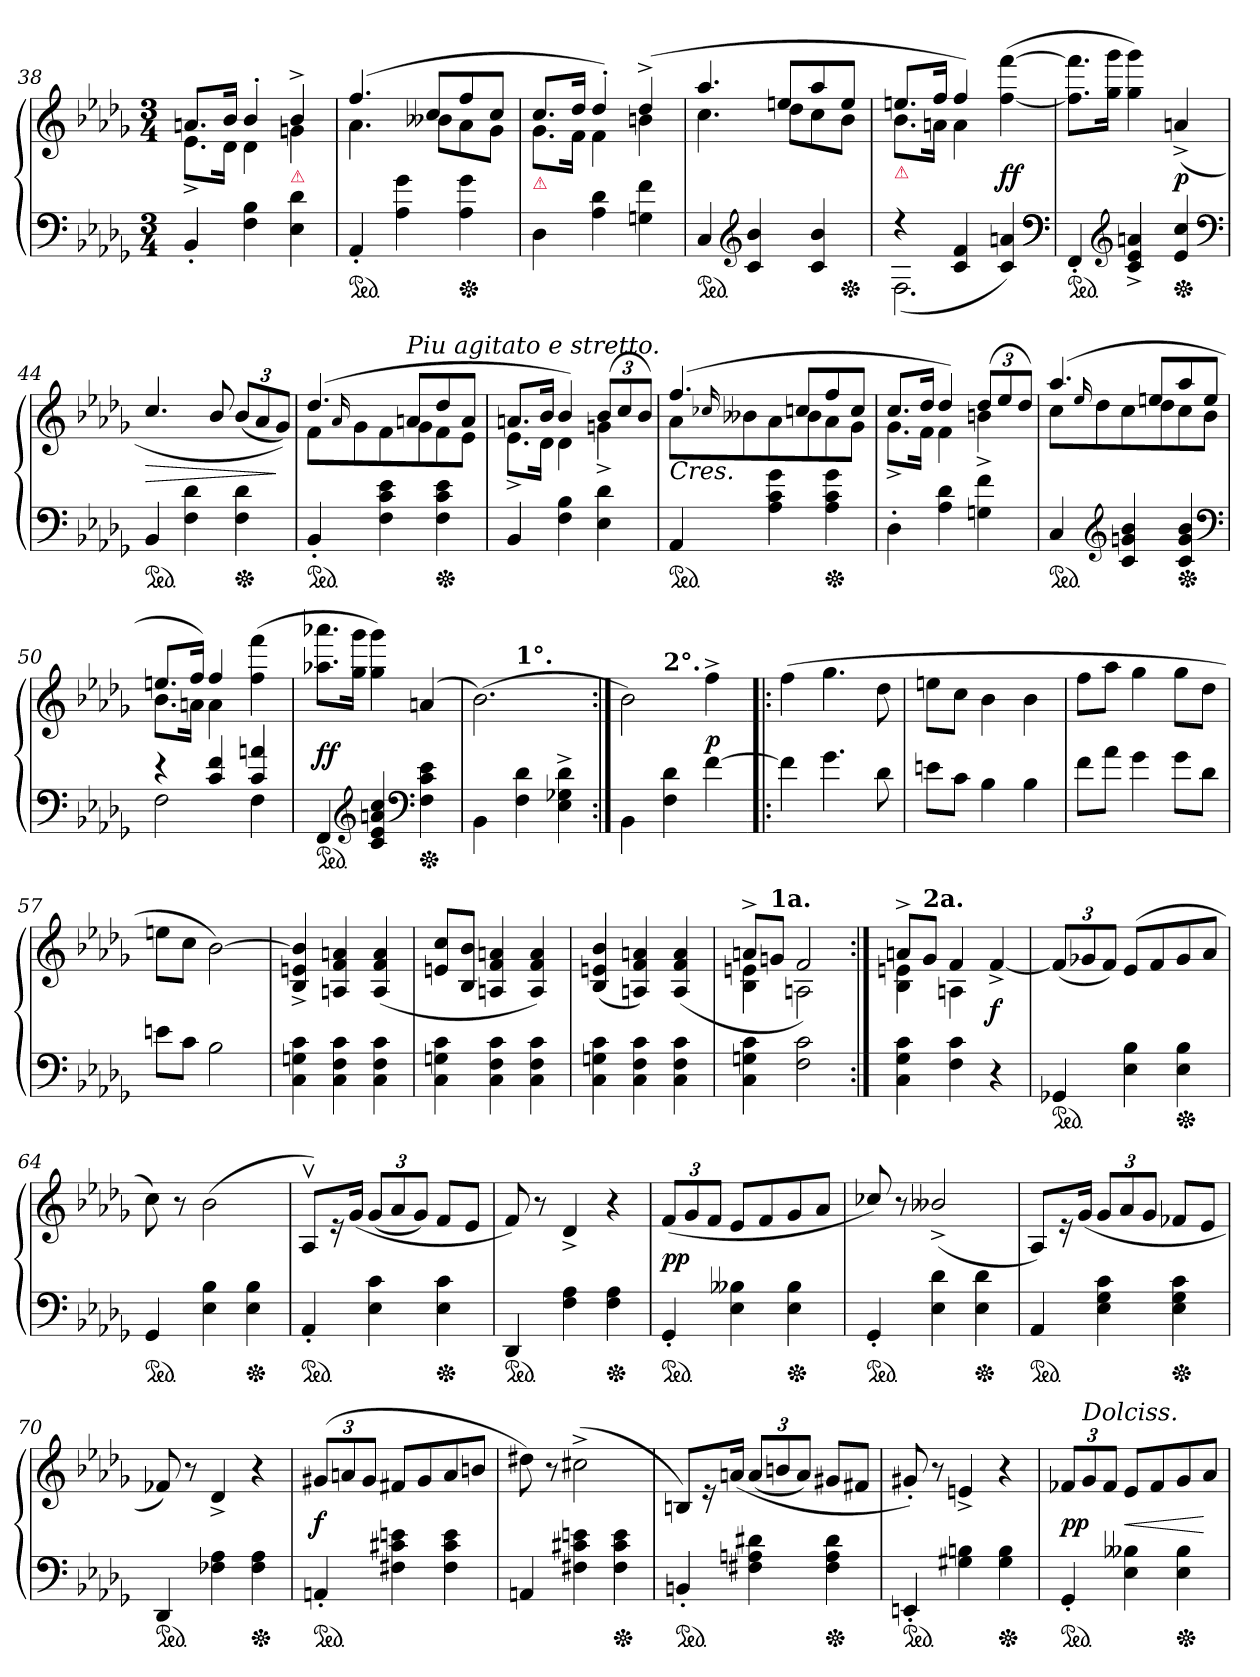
**kern	**kern	**dynam
*part1	*part1	*part1
*staff2	*staff1	*staff1/2
*clefF4	*clefG2	*
*k[b-e-a-d-g-]	*k[b-e-a-d-g-]	*
*M3/4	*M3/4	*
=38	=38	=38
*	*^	*
4BB-'	8.anL	8.e-^L	.
.	16b-Jk	16d-Jk	.
4F 4B-	4b-'>	4d-	.
!	!LO:TX:b:i:color=crimson:t=⚠	!	!
4E- 4d-	4b-^	4gn	.
=39	=39	=39	=39
*ped	*	*	*
4AA-'	(4.ff	4.a-	.
4A- 4g-	.	.	.
.	8ccL	8b--XL	.
*Xped	*	*	*
4A- 4g-	8ff	8a-	.
.	8ccJ	8g-J	.
=40	=40	=40	=40
!	!LO:TX:b:i:color=crimson:t=⚠	!	!
4D-	8.ccL	8.g-L	.
.	16dd-Jk	16fJk	.
4A- 4d-	4dd-')	4f	.
4Gn 4f	(4dd-^	4bn	.
=41	=41	=41	=41
*ped	*	*	*
4C	4.aa-	4.cc	.
*clefG2	*	*	*
4c 4b-	.	.	.
.	8eenL	8dd-L	.
4c 4b-	8aa-	8cc	.
*Xped	*	*	*
.	8eeJ	8b-J	.
=42	=42	=42	=42
*^	*	*	*
!	!	!LO:TX:b:i:color=crimson:t=⚠	!	!
4r	(2.F	8.eenL	8.b-L	.
.	.	16ffJk	16anJk	.
4c 4f	.	4ff)	4a	.
4c 4an)	.	4ryy	(>[4ff [4fff	ff
*v	*v	*	*	*
*	*v	*v	*
*clefF4	*	*
=43	=43	=43
*ped	*	*
4FF'	8.ff] 8.fff]L	.
.	16gg- 16ggg-Jk	.
*clefG2	*	*
4c^ 4e-^ 4an^	4gg- 4ggg-)	.
*Xped	*	*
4e- 4cc	(<4an^>	p
*clefF4	*	*
=44	=44	=44
*ped	*	*
4BB-	4.cc/	>
4F 4d-	.	.
.	8b-/	.
*Xped	*	*
4F 4d-	(12b-L	.
.	12a-	.
.	12g-J))	]
=45	=45	=45
*	*^	*
*ped	*	*	*
4BB-'	(4.dd-	8fL	.
.	.	16qqa-/	.
.	.	8g-	.
4F 4c 4e-	.	8f	.
!	!LO:TX:a:i:t=Piu agitato e stretto.	!	!
.	8anL	8g-	.
*Xped	*	*	*
4F 4c 4e-	8dd-	8f	.
.	8aJ	8e-J	.
=46	=46	=46	=46
4BB-	8.anL	8.e-^L	.
.	16b-Jk	16d-Jk	.
4F 4B-	4b-)	4d-	.
4E- 4d-	(12b-L	4gn^	.
.	12cc	.	.
.	12b-J)	.	.
=47	=47	=47	=47
!	!LO:TX:c:i:t=Cres.	!	!
*ped	*	*	*
4AA-	(4.ff	8a-L	.
.	.	16qqcc-X/	.
.	.	8b--X	.
4A- 4c 4g-	.	8a-	.
.	8ccnL	8b--	.
*Xped	*	*	*
4A- 4c 4g-	8ff	8a-	.
.	8ccJ	8g-J	.
=48	=48	=48	=48
4D-'	8.ccL	8.g-^L	.
.	16dd-Jk	16fJk	.
4A- 4d-	4dd-)	4f	.
4Gn 4f	(12dd-L	4bn^	.
.	12ee-	.	.
.	12dd-J)	.	.
=49	=49	=49	=49
*ped	*	*	*
4C	(4.aa-	8ccL	.
.	.	16qqee-/	.
.	.	8dd-	.
*clefG2	*	*	*
4c 4gn 4b-	.	8cc	.
.	8eenL	8dd-	.
*Xped	*	*	*
4c 4g 4b-	8aa-	8cc	.
.	8eeJ	8b-J	.
*clefF4	*	*	*
=50	=50	=50	=50
*^	*	*	*
4r	2F	8.eenL	8.b-L	.
.	.	16ffJk)	16anJk	.
4c 4f	.	4ff	4a	.
4c 4an	4F	4ryy	(4ff 4fff	.
*v	*v	*	*	*
*	*v	*v	*
=51	=51	=51
*ped	*	*
4FF	8.aa-X 8.aaa-XL	ff
.	16gg- 16ggg-Jk	.
*clefG2	*	*
4c 4e- 4an 4cc	4gg- 4ggg-)	.
*clefF4	*	*
*Xped	*	*
4F 4c 4e-	(4an	.
=52	=52	=52
*	*^	*
4BB-\	(2.b-)	4ryy	.
!	!	!LO:TX:a:B:t=1°.	!
4F 4d-	.	2ryy	.
4E-^ 4G-X^ 4d-^	.	.	.
=53:|!	=53:|!	=53:|!	=53:|!
4BB-\	2b-)	4ryy	.
!	!	!LO:TX:a:B:t=2°.	!
4F 4d-	.	2ryy	.
[4f	4ff^<	.	p
=54!|:	=54!|:	=54!|:	=54!|:
!	!LO:TX:a:i:t=Legato.	!	!
!	!LO:TX:b:i:t=sotto voce.	!	!
*	*v	*v	*
4f]	(4ff	.
4.g-	4.gg-	.
8d-	8dd-	.
=55	=55	=55
8enL	8eenL	.
8cJ	8ccJ	.
4B-	4b-	.
4B-	4b-	.
=56	=56	=56
8fL	8ffL	.
8a-J	8aa-J	.
4g-	4gg-	.
8g-L	8gg-L	.
8d-J	8dd-J	.
=57	=57	=57
8enL	8eenL	.
8cJ	8ccJ	.
2B-	[2b-)	.
=58	=58	=58
4C 4Gn 4c	4B-^ 4en^ 4b-]^	.
4C 4F 4c	4An 4f 4an	.
4C 4F 4c	(4A 4f 4a	.
=59	=59	=59
4C 4Gn 4c	8en 8ccL	.
.	8B- 8b-J	.
4C 4F 4c	4An 4f 4an	.
4C 4F 4c	4A 4f 4a)	.
=60	=60	=60
4C 4Gn 4c	(4B- 4en 4b-	.
4C 4F 4c	4An 4f 4an)	.
4C 4F 4c	(>4A 4f 4a	.
=61	=61	=61
*	*^	*
4C 4Gn 4c	8an^L	4B- 4en	.
!	!LO:TX:a:B:t=1a.	!	!
.	8gnJ	.	.
2F 2c	2f)	2An	.
=62:|!	=62:|!	=62:|!	=62:|!
4C 4G- 4c	8an^L	4B- 4en	.
!	!LO:TX:a:B:t=2a.	!	!
.	8g-J	.	.
4F 4c	4f	4An	.
4r	[4f^	4ryy	f
=63	=63	=63	=63
!	!LO:TX:a:i:t=Con Anima	!	!
*	*v	*v	*
*ped	*	*
4GG-X	(12fL]	.
.	12g-X	.
.	12fJ)	.
4E- 4B-	(<8e-L	.
.	8f	.
*Xped	*	*
4E- 4B-	8g-	.
.	8a-J	.
=64	=64	=64
*ped	*	*
4GG-	8cc)	.
.	8r	.
4E- 4B-	(>2b-	.
*Xped	*	*
4E- 4B-	.	.
=65	=65	=65
*ped	*	*
4AA-'	8A-vL)	.
.	16r	.
.	(16g-Jk	.
4E- 4c	(12g-L	.
.	12a-	.
.	12g-J)	.
*Xped	*	*
4E- 4c	8fL	.
.	8e-J	.
=66	=66	=66
*ped	*	*
4DD-	8f)	.
.	8r	.
4F 4A-	4d-^	.
*Xped	*	*
4F 4A-	4r	.
=67	=67	=67
*ped	*	*
4GG-'	(<12fL	pp
.	12g-	.
.	12fJ	.
4E- 4B--X	8e-L	.
.	8f	.
*Xped	*	*
4E- 4B--	8g-	.
.	8a-J	.
=68	=68	=68
*ped	*	*
4GG-'	8cc-X/)	.
.	8r	.
4E- 4d-	(2b--X^>/	.
*Xped	*	*
4E- 4d-	.	.
=69	=69	=69
*ped	*	*
4AA-	8A-L)	.
.	16r	.
.	(16g-Jk	.
4E- 4G- 4c	12g-L	.
.	12a-	.
.	12g-J	.
*Xped	*	*
4E- 4G- 4c	8f-XL	.
.	8e-J	.
=70	=70	=70
*ped	*	*
4DD-	8f-X)	.
.	8r	.
4F-X 4A-	4d-^	.
*Xped	*	*
4F- 4A-	4r	.
=71	=71	=71
*ped	*	*
4AAn'	(<12g#XL	f
.	12an	.
.	12g#J	.
4F#X 4c#X 4en	8f#XL	.
.	8g#	.
4F# 4c# 4e	8a	.
.	8bnJ	.
=72	=72	=72
4AAn	8dd#X)	.
.	8r	.
4F#X 4c#X 4en	(2cc#X^<	.
*Xped	*	*
4F# 4c# 4e	.	.
=73	=73	=73
*ped	*	*
4BBn'	8BnL)	.
.	16r	.
.	(16anJk	.
4F#X 4An 4d#X	(12aL	.
.	12bn	.
.	12aJ)	.
*Xped	*	*
4F# 4A 4d#	8g#XL	.
.	8f#XJ	.
=74	=74	=74
*ped	*	*
4EEn'	8g#X')	.
.	8r	.
4G#X 4Bn	4en^	.
*Xped	*	*
4G# 4B	4r	.
=75	=75	=75
*ped	*	*
4GG-'	12f-XL	pp
!	!LO:TX:a:i:t=Dolciss.	!
.	12g-	.
.	12f-J	.
4E- 4B--X	8e-L	<
.	8f-	.
*Xped	*	*
4E- 4B--	8g-	.
.	8a-J	[
=	=	=
*-	*-	*-
